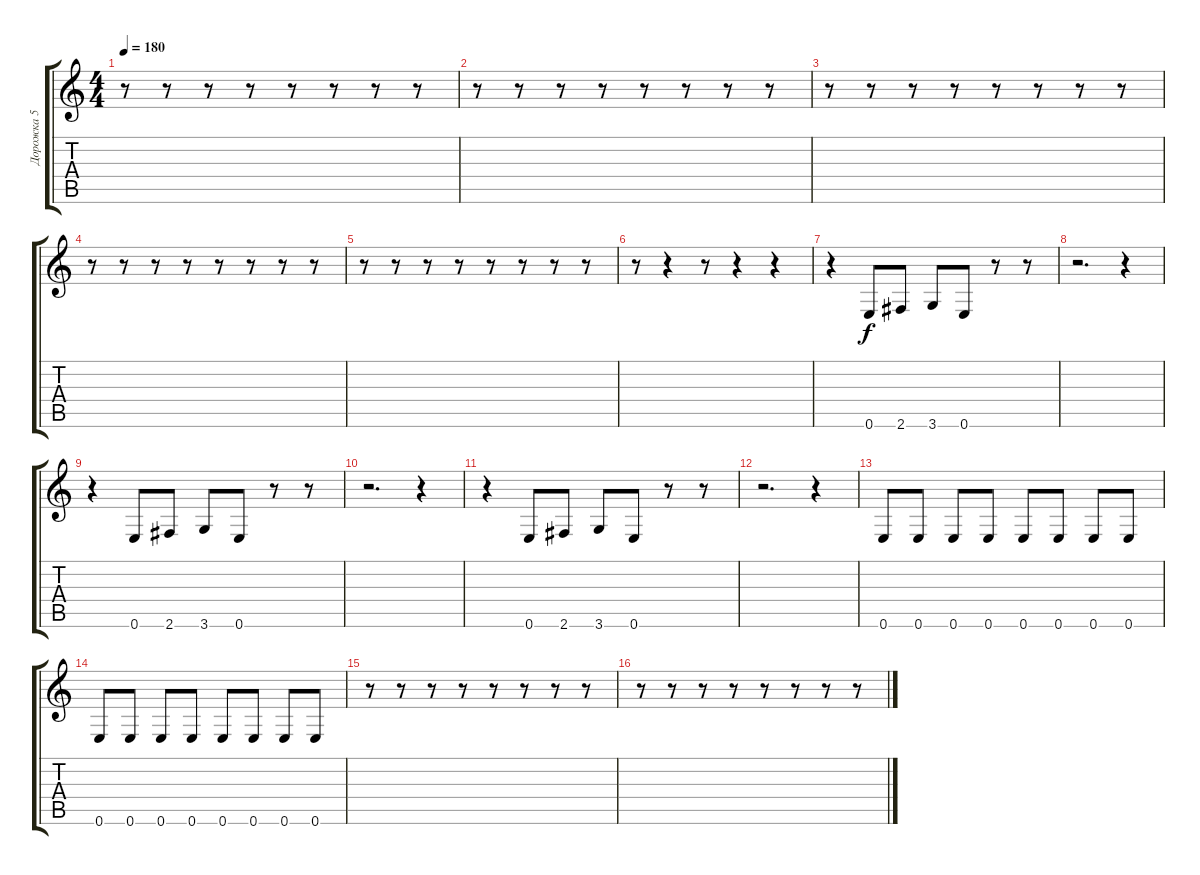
\track ("Дорожка 5" "Дорожка 5") {instrument electricbasspick}
\staff {score tabs}
\tuning (E4 B3 G3 D3 A2 E2) {hide}
\ts (4 4)
\tempo 180
\clef g2
\ks c
r.8{dy f} r.8 r.8 r.8 r.8 r.8 r.8 r.8 |
r.8 r.8 r.8 r.8 r.8 r.8 r.8 r.8 |
r.8 r.8 r.8 r.8 r.8 r.8 r.8 r.8 |
r.8 r.8 r.8 r.8 r.8 r.8 r.8 r.8 |
r.8 r.8 r.8 r.8 r.8 r.8 r.8 r.8 |
r.8 r.4 r.8 r.4 r.4 |
r.4 0.6.8 2.6.8 3.6.8 0.6.8 r.8 r.8 |
r.2{d} r.4 |
r.4 0.6.8 2.6.8 3.6.8 0.6.8 r.8 r.8 |
r.2{d} r.4 |
r.4 0.6.8 2.6.8 3.6.8 0.6.8 r.8 r.8 |
r.2{d} r.4 |
0.6.8 0.6.8 0.6.8 0.6.8 0.6.8 0.6.8 0.6.8 0.6.8 |
0.6.8 0.6.8 0.6.8 0.6.8 0.6.8 0.6.8 0.6.8 0.6.8 |
r.8 r.8 r.8 r.8 r.8 r.8 r.8 r.8 |
r.8 r.8 r.8 r.8 r.8 r.8 r.8 r.8
